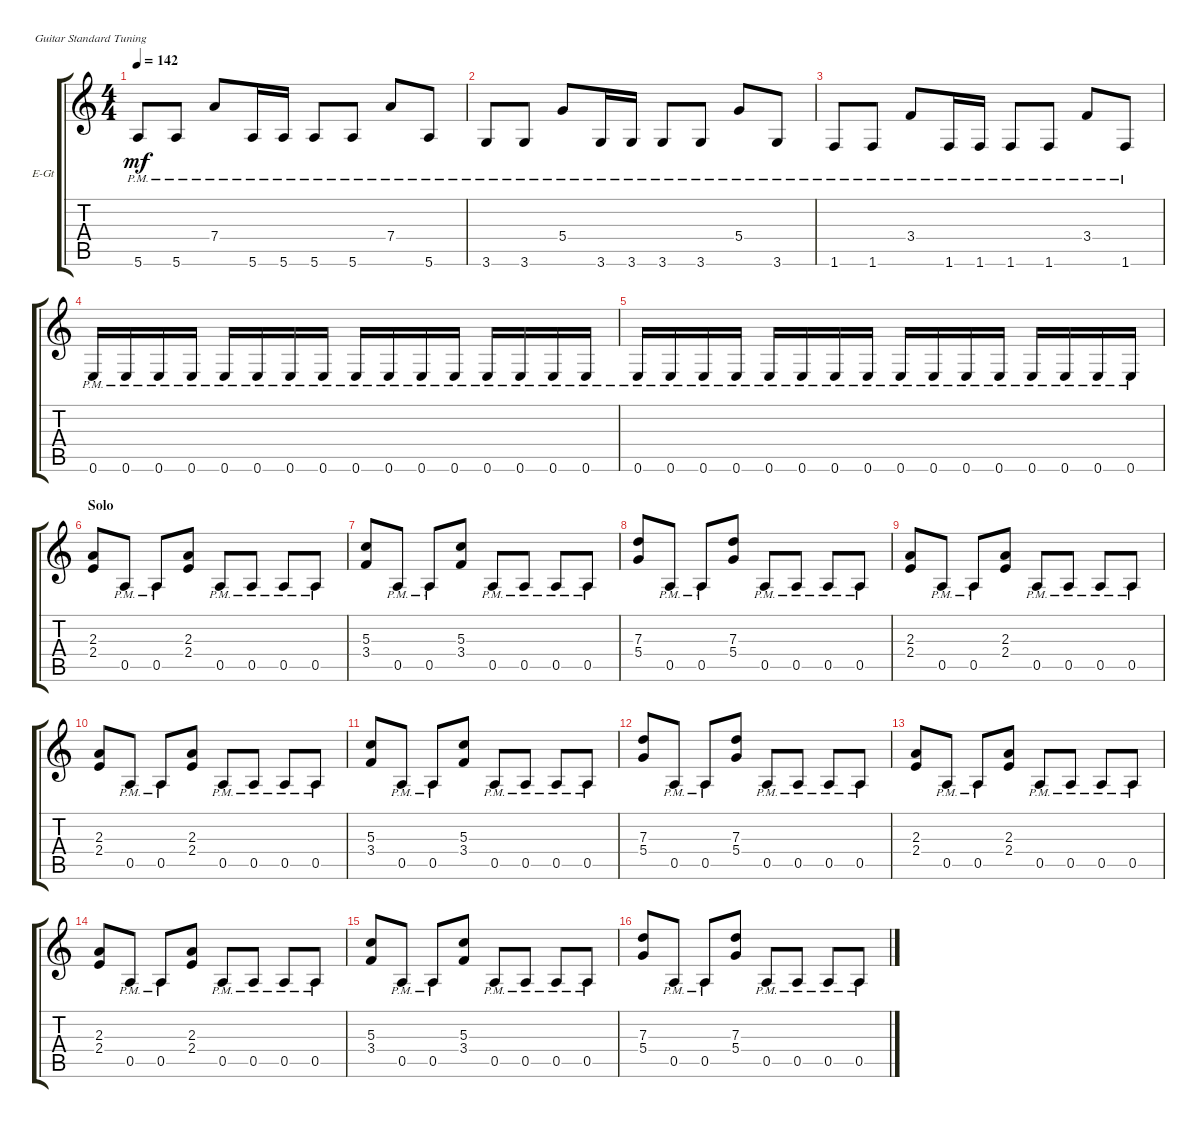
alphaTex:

\bracketExtendMode groupsimilarinstruments
\firstSystemTrackNameOrientation horizontal
\otherSystemsTrackNameOrientation horizontal
\track ("Guitarra" "E-Gt") {instrument distortionguitar}
\staff {score tabs}
\tuning (E4 B3 G3 D3 A2 E2)
\ts (4 4)
\tempo 142
\clef g2
\ks c
5.6{pm}.8{dy mf} 5.6{pm}.8 7.4{pm}.8 5.6{pm}.16 5.6{pm}.16 5.6{pm}.8 5.6{pm}.8 7.4{pm}.8 5.6{pm}.8 |
3.6{pm}.8 3.6{pm}.8 5.4{pm}.8 3.6{pm}.16 3.6{pm}.16 3.6{pm}.8 3.6{pm}.8 5.4{pm}.8 3.6{pm}.8 |
1.6{pm}.8 1.6{pm}.8 3.4{pm}.8 1.6{pm}.16 1.6{pm}.16 1.6{pm}.8 1.6{pm}.8 3.4{pm}.8 1.6{pm}.8 |
0.6{pm}.16 0.6{pm}.16 0.6{pm}.16 0.6{pm}.16 0.6{pm}.16 0.6{pm}.16 0.6{pm}.16 0.6{pm}.16 0.6{pm}.16 0.6{pm}.16 0.6{pm}.16 0.6{pm}.16 0.6{pm}.16 0.6{pm}.16 0.6{pm}.16 0.6{pm}.16 |
0.6{pm}.16 0.6{pm}.16 0.6{pm}.16 0.6{pm}.16 0.6{pm}.16 0.6{pm}.16 0.6{pm}.16 0.6{pm}.16 0.6{pm}.16 0.6{pm}.16 0.6{pm}.16 0.6{pm}.16 0.6{pm}.16 0.6{pm}.16 0.6{pm}.16 0.6{pm}.16 |
\section ("" "Solo")
(2.4 2.3).8 0.5{pm}.8 0.5{pm}.8 (2.3 2.4).8 0.5{pm}.8 0.5{pm}.8 0.5{pm}.8 0.5{pm}.8 |
(3.4 5.3).8 0.5{pm}.8 0.5{pm}.8 (5.3 3.4).8 0.5{pm}.8 0.5{pm}.8 0.5{pm}.8 0.5{pm}.8 |
(5.4 7.3).8 0.5{pm}.8 0.5{pm}.8 (7.3 5.4).8 0.5{pm}.8 0.5{pm}.8 0.5{pm}.8 0.5{pm}.8 |
(2.3 2.4).8 0.5{pm}.8 0.5{pm}.8 (2.3 2.4).8 0.5{pm}.8 0.5{pm}.8 0.5{pm}.8 0.5{pm}.8 |
(2.4 2.3).8 0.5{pm}.8 0.5{pm}.8 (2.3 2.4).8 0.5{pm}.8 0.5{pm}.8 0.5{pm}.8 0.5{pm}.8 |
(3.4 5.3).8 0.5{pm}.8 0.5{pm}.8 (5.3 3.4).8 0.5{pm}.8 0.5{pm}.8 0.5{pm}.8 0.5{pm}.8 |
(5.4 7.3).8 0.5{pm}.8 0.5{pm}.8 (7.3 5.4).8 0.5{pm}.8 0.5{pm}.8 0.5{pm}.8 0.5{pm}.8 |
(2.3 2.4).8 0.5{pm}.8 0.5{pm}.8 (2.3 2.4).8 0.5{pm}.8 0.5{pm}.8 0.5{pm}.8 0.5{pm}.8 |
(2.4 2.3).8 0.5{pm}.8 0.5{pm}.8 (2.3 2.4).8 0.5{pm}.8 0.5{pm}.8 0.5{pm}.8 0.5{pm}.8 |
(3.4 5.3).8 0.5{pm}.8 0.5{pm}.8 (5.3 3.4).8 0.5{pm}.8 0.5{pm}.8 0.5{pm}.8 0.5{pm}.8 |
(5.4 7.3).8 0.5{pm}.8 0.5{pm}.8 (7.3 5.4).8 0.5{pm}.8 0.5{pm}.8 0.5{pm}.8 0.5{pm}.8
